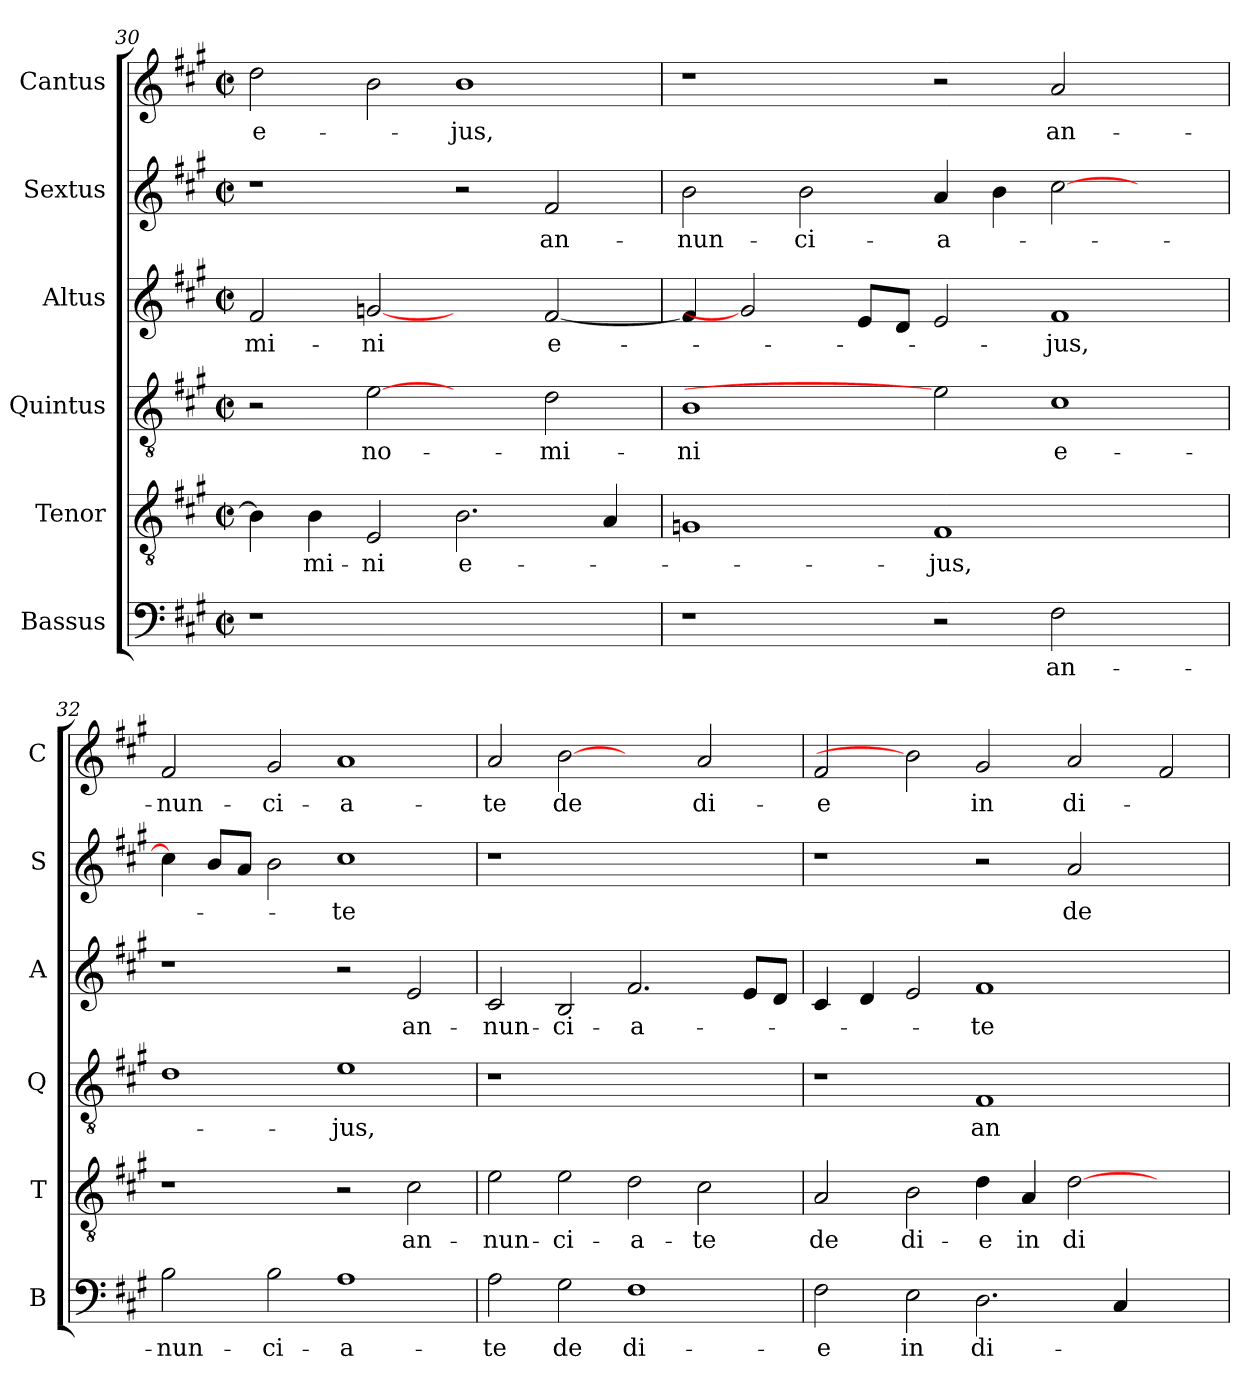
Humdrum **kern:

**kern	**text	**kern	**text	**kern	**text	**kern	**text	**kern	**text	**kern	**text
*part6	*part6	*part5	*part5	*part4	*part4	*part3	*part3	*part2	*part2	*part1	*part1
*staff6	*staff6	*staff5	*staff5	*staff4	*staff4	*staff3	*staff3	*staff2	*staff2	*staff1	*staff1
*I"Bassus	*	*I"Tenor	*	*I"Quintus	*	*I"Altus	*	*I"Sextus	*	*I"Cantus	*
*I'B	*	*I'T	*	*I'Q	*	*I'A	*	*I'S	*	*I'C	*
*clefF4	*	*clefGv2	*	*clefGv2	*	*clefG2	*	*clefG2	*	*clefG2	*
*k[f#c#g#]	*	*k[f#c#g#]	*	*k[f#c#g#]	*	*k[f#c#g#]	*	*k[f#c#g#]	*	*k[f#c#g#]	*
*A:	*	*A:	*	*A:	*	*A:	*	*A:	*	*A:	*
*M2/2	*	*M2/2	*	*M2/2	*	*M2/2	*	*M2/2	*	*M2/2	*
*met(c|)	*	*met(c|)	*	*met(c|)	*	*met(c|)	*	*met(c|)	*	*met(c|)	*
=30	=30	=30	=30	=30	=30	=30	=30	=30	=30	=30	=30
!	!	!	!	!	!	!	!LO:LY:b	!	!	!	!
!	!	!	!	!	!	!	!	!	!	!	!LO:LY:b
1r	.	4B\]	.	2r	.	2f#/	-mi-	1r	.	2dd\	e-
!	!	!	!LO:LY:b	!	!	!	!	!	!	!	!
.	.	4B\	-mi-	.	.	.	.	.	.	.	.
!	!	!	!LO:LY:b	!	!	!	!	!	!	!	!
!	!	!	!	!	!LO:LY:b	!	!	!	!	!	!
!	!	!	!	!	!	!	!LO:LY:b	!	!	!	!
.	.	2E/	-ni	[2e	no-	[2gn	-ni	.	.	2b\	.
!	!	!	!LO:LY:b	!	!	!	!	!	!	!	!
!	!	!	!	!	!	!	!	!	!	!	!LO:LY:b
1ryy	.	2.B\	e-	2ryy	.	2ryy	.	2r	.	1b	-jus,
!	!	!	!	!	!LO:LY:b	!	!	!	!	!	!
!	!	!	!	!	!	!	!LO:LY:b	!	!	!	!
!	!	!	!	!	!	!	!	!	!LO:LY:b	!	!
.	.	.	.	2d\	-mi-	[2f#/	e-	2f#/	an-	.	.
.	.	4A/	.	.	.	.	.	.	.	.	.
=31	=31	=31	=31	=31	=31	=31	=31	=31	=31	=31	=31
!	!	!	!	!	!LO:LY:b	!	!	!	!	!	!
!	!	!	!	!	!	!	!	!	!LO:LY:b	!	!
1r	.	1Gn	.	1B	-ni	4f#/]	.	2b\	-nun-	1r	.
.	.	.	.	.	.	2g]	.	.	.	.	.
!	!	!	!	!	!	!	!	!	!LO:LY:b	!	!
.	.	.	.	.	.	.	.	2b\	-ci-	.	.
.	.	.	.	.	.	8e/L	.	.	.	.	.
.	.	.	.	.	.	8d/J	.	.	.	.	.
!	!	!	!LO:LY:b	!	!	!	!	!	!	!	!
!	!	!	!	!	!	!	!	!	!LO:LY:b	!	!
2r	.	1F#	-jus,	2e]	.	2e/	.	4a/	-a-	2r	.
.	.	.	.	.	.	.	.	4b\	.	.	.
!	!LO:LY:b	!	!	!	!	!	!	!	!	!	!
!	!	!	!	!	!LO:LY:b	!	!	!	!	!	!
!	!	!	!	!	!	!	!LO:LY:b	!	!	!	!
!	!	!	!	!	!	!	!	!	!	!	!LO:LY:b
2F#\	an-	.	.	1c#	e-	1f#	-jus,	[2cc#\	.	2a/	an-
2ryy	.	2ryy	.	.	.	.	.	2ryy	.	2ryy	.
!!LO:LB:g=z
=32	=32	=32	=32	=32	=32	=32	=32	=32	=32	=32	=32
!	!LO:LY:b	!	!	!	!	!	!	!	!	!	!
!	!	!	!	!	!	!	!	!	!	!	!LO:LY:b
2B\	-nun-	1r	.	1d	.	1r	.	4cc#\]	.	2f#/	-nun-
.	.	.	.	.	.	.	.	8b/L	.	.	.
.	.	.	.	.	.	.	.	8a/J	.	.	.
!	!LO:LY:b	!	!	!	!	!	!	!	!	!	!
!	!	!	!	!	!	!	!	!	!	!	!LO:LY:b
2B\	-ci-	.	.	.	.	.	.	2b\	.	2g#/	-ci-
!	!LO:LY:b	!	!	!	!	!	!	!	!	!	!
!	!	!	!	!	!LO:LY:b	!	!	!	!	!	!
!	!	!	!	!	!	!	!	!	!LO:LY:b	!	!
!	!	!	!	!	!	!	!	!	!	!	!LO:LY:b
1A	-a-	2r	.	1e	-jus,	2r	.	1cc#	-te	1a	-a-
!	!	!	!LO:LY:b	!	!	!	!	!	!	!	!
!	!	!	!	!	!	!	!LO:LY:b	!	!	!	!
.	.	2c#\	an-	.	.	2e/	an-	.	.	.	.
=33	=33	=33	=33	=33	=33	=33	=33	=33	=33	=33	=33
!	!LO:LY:b	!	!	!	!	!	!	!	!	!	!
!	!	!	!LO:LY:b	!	!	!	!	!	!	!	!
!	!	!	!	!	!	!	!LO:LY:b	!	!	!	!
!	!	!	!	!	!	!	!	!	!	!	!LO:LY:b
2A\	-te	2e\	-nun-	1r	.	2c#/	-nun-	1r	.	2a/	-te
!	!LO:LY:b	!	!	!	!	!	!	!	!	!	!
!	!	!	!LO:LY:b	!	!	!	!	!	!	!	!
!	!	!	!	!	!	!	!LO:LY:b	!	!	!	!
!	!	!	!	!	!	!	!	!	!	!	!LO:LY:b
2G#\	de	2e\	-ci-	.	.	2B/	-ci-	.	.	[2b	de
!	!LO:LY:b	!	!	!	!	!	!	!	!	!	!
!	!	!	!LO:LY:b	!	!	!	!	!	!	!	!
!	!	!	!	!	!	!	!LO:LY:b	!	!	!	!
1F#	di-	2d\	-a-	1ryy	.	2.f#/	-a-	1ryy	.	2ryy	.
!	!	!	!LO:LY:b	!	!	!	!	!	!	!	!
!	!	!	!	!	!	!	!	!	!	!	!LO:LY:b
.	.	2c#\	-te	.	.	.	.	.	.	2a/	di-
.	.	.	.	.	.	8e/L	.	.	.	.	.
.	.	.	.	.	.	8d/J	.	.	.	.	.
=34	=34	=34	=34	=34	=34	=34	=34	=34	=34	=34	=34
!	!LO:LY:b	!	!	!	!	!	!	!	!	!	!
!	!	!	!LO:LY:b	!	!	!	!	!	!	!	!
!	!	!	!	!	!	!	!	!	!	!	!LO:LY:b
2F#\	-e	2A/	de	1r	.	4c#/	.	1r	.	2f#/	-e
.	.	.	.	.	.	4d/	.	.	.	.	.
!	!LO:LY:b	!	!	!	!	!	!	!	!	!	!
!	!	!	!LO:LY:b	!	!	!	!	!	!	!	!
2E\	in	2B\	di-	.	.	2e/	.	.	.	2b]	.
!	!LO:LY:b	!	!	!	!	!	!	!	!	!	!
!	!	!	!LO:LY:b	!	!	!	!	!	!	!	!
!	!	!	!	!	!LO:LY:b	!	!	!	!	!	!
!	!	!	!	!	!	!	!LO:LY:b	!	!	!	!
!	!	!	!	!	!	!	!	!	!	!	!LO:LY:b
2.D\	di-	4d\	-e	1F#	an-	1f#	-te	2r	.	2g#/	in
!	!	!	!LO:LY:b	!	!	!	!	!	!	!	!
.	.	4A/	in	.	.	.	.	.	.	.	.
!	!	!	!LO:LY:b	!	!	!	!	!	!	!	!
!	!	!	!	!	!	!	!	!	!LO:LY:b	!	!
!	!	!	!	!	!	!	!	!	!	!	!LO:LY:b
.	.	[2d\	di-	.	.	.	.	2a/	de	2a/	di-
4C#/	.	.	.	.	.	.	.	.	.	.	.
2ryy	.	2ryy	.	2ryy	.	2ryy	.	2ryy	.	2f#/	.
=	=	=	=	=	=	=	=	=	=	=	=
*-	*-	*-	*-	*-	*-	*-	*-	*-	*-	*-	*-
